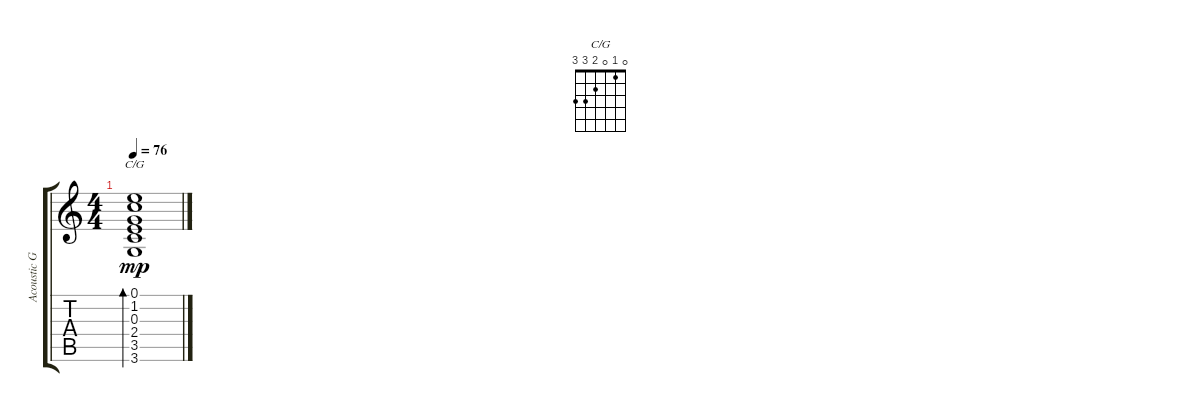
\track ("Acoustic Guitar" "Acoustic G") {instrument acousticguitarsteel}
\staff {score tabs}
\tuning (E4 B3 G3 D3 A2 E2) {hide}
\chord ("C/G" 0 1 0 2 3 3)
\ts (4 4)
\tempo 76
\clef g2
\ks c
(0.1 1.2 0.3 2.4 3.5 3.6).1{bd 480 ch "C/G" dy mp}
